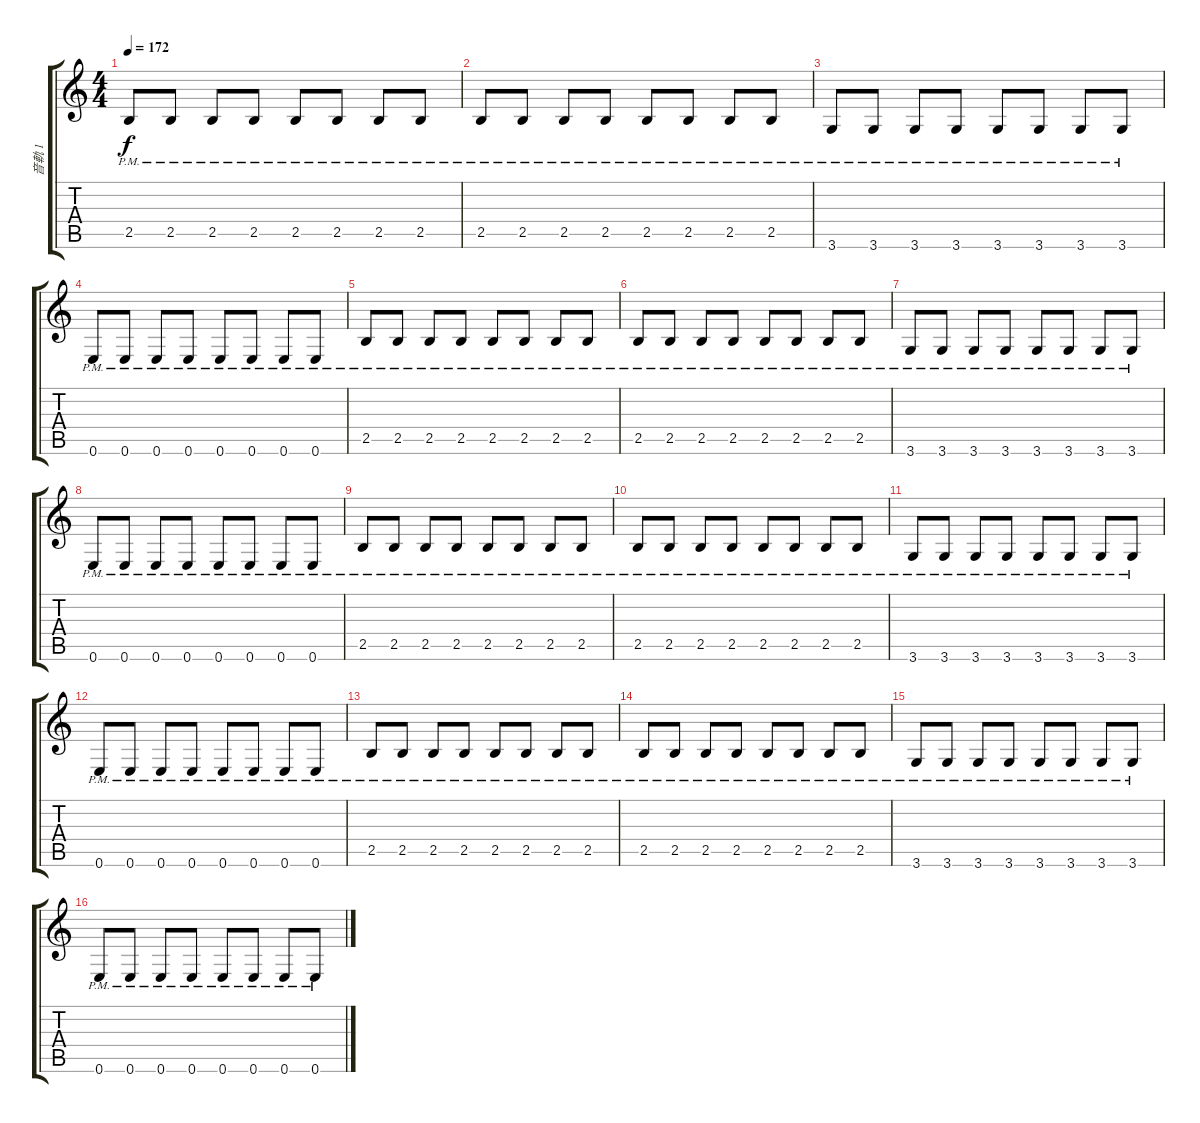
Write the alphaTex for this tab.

\track ("音軌 1" "音軌 1") {instrument overdrivenguitar}
\staff {score tabs}
\tuning (E4 B3 G3 D3 A2 E2) {hide}
\ts (4 4)
\tempo 172
\clef g2
\ks c
2.5{pm}.8{dy f instrument overdrivenguitar} 2.5{pm}.8 2.5{pm}.8 2.5{pm}.8 2.5{pm}.8 2.5{pm}.8 2.5{pm}.8 2.5{pm}.8 |
2.5{pm}.8 2.5{pm}.8 2.5{pm}.8 2.5{pm}.8 2.5{pm}.8 2.5{pm}.8 2.5{pm}.8 2.5{pm}.8 |
3.6{pm}.8 3.6{pm}.8 3.6{pm}.8 3.6{pm}.8 3.6{pm}.8 3.6{pm}.8 3.6{pm}.8 3.6{pm}.8 |
0.6{pm}.8 0.6{pm}.8 0.6{pm}.8 0.6{pm}.8 0.6{pm}.8 0.6{pm}.8 0.6{pm}.8 0.6{pm}.8 |
2.5{pm}.8 2.5{pm}.8 2.5{pm}.8 2.5{pm}.8 2.5{pm}.8 2.5{pm}.8 2.5{pm}.8 2.5{pm}.8 |
2.5{pm}.8 2.5{pm}.8 2.5{pm}.8 2.5{pm}.8 2.5{pm}.8 2.5{pm}.8 2.5{pm}.8 2.5{pm}.8 |
3.6{pm}.8 3.6{pm}.8 3.6{pm}.8 3.6{pm}.8 3.6{pm}.8 3.6{pm}.8 3.6{pm}.8 3.6{pm}.8 |
0.6{pm}.8 0.6{pm}.8 0.6{pm}.8 0.6{pm}.8 0.6{pm}.8 0.6{pm}.8 0.6{pm}.8 0.6{pm}.8 |
2.5{pm}.8 2.5{pm}.8 2.5{pm}.8 2.5{pm}.8 2.5{pm}.8 2.5{pm}.8 2.5{pm}.8 2.5{pm}.8 |
2.5{pm}.8 2.5{pm}.8 2.5{pm}.8 2.5{pm}.8 2.5{pm}.8 2.5{pm}.8 2.5{pm}.8 2.5{pm}.8 |
3.6{pm}.8 3.6{pm}.8 3.6{pm}.8 3.6{pm}.8 3.6{pm}.8 3.6{pm}.8 3.6{pm}.8 3.6{pm}.8 |
0.6{pm}.8 0.6{pm}.8 0.6{pm}.8 0.6{pm}.8 0.6{pm}.8 0.6{pm}.8 0.6{pm}.8 0.6{pm}.8 |
2.5{pm}.8 2.5{pm}.8 2.5{pm}.8 2.5{pm}.8 2.5{pm}.8 2.5{pm}.8 2.5{pm}.8 2.5{pm}.8 |
2.5{pm}.8 2.5{pm}.8 2.5{pm}.8 2.5{pm}.8 2.5{pm}.8 2.5{pm}.8 2.5{pm}.8 2.5{pm}.8 |
3.6{pm}.8 3.6{pm}.8 3.6{pm}.8 3.6{pm}.8 3.6{pm}.8 3.6{pm}.8 3.6{pm}.8 3.6{pm}.8 |
0.6{pm}.8 0.6{pm}.8 0.6{pm}.8 0.6{pm}.8 0.6{pm}.8 0.6{pm}.8 0.6{pm}.8 0.6{pm}.8
